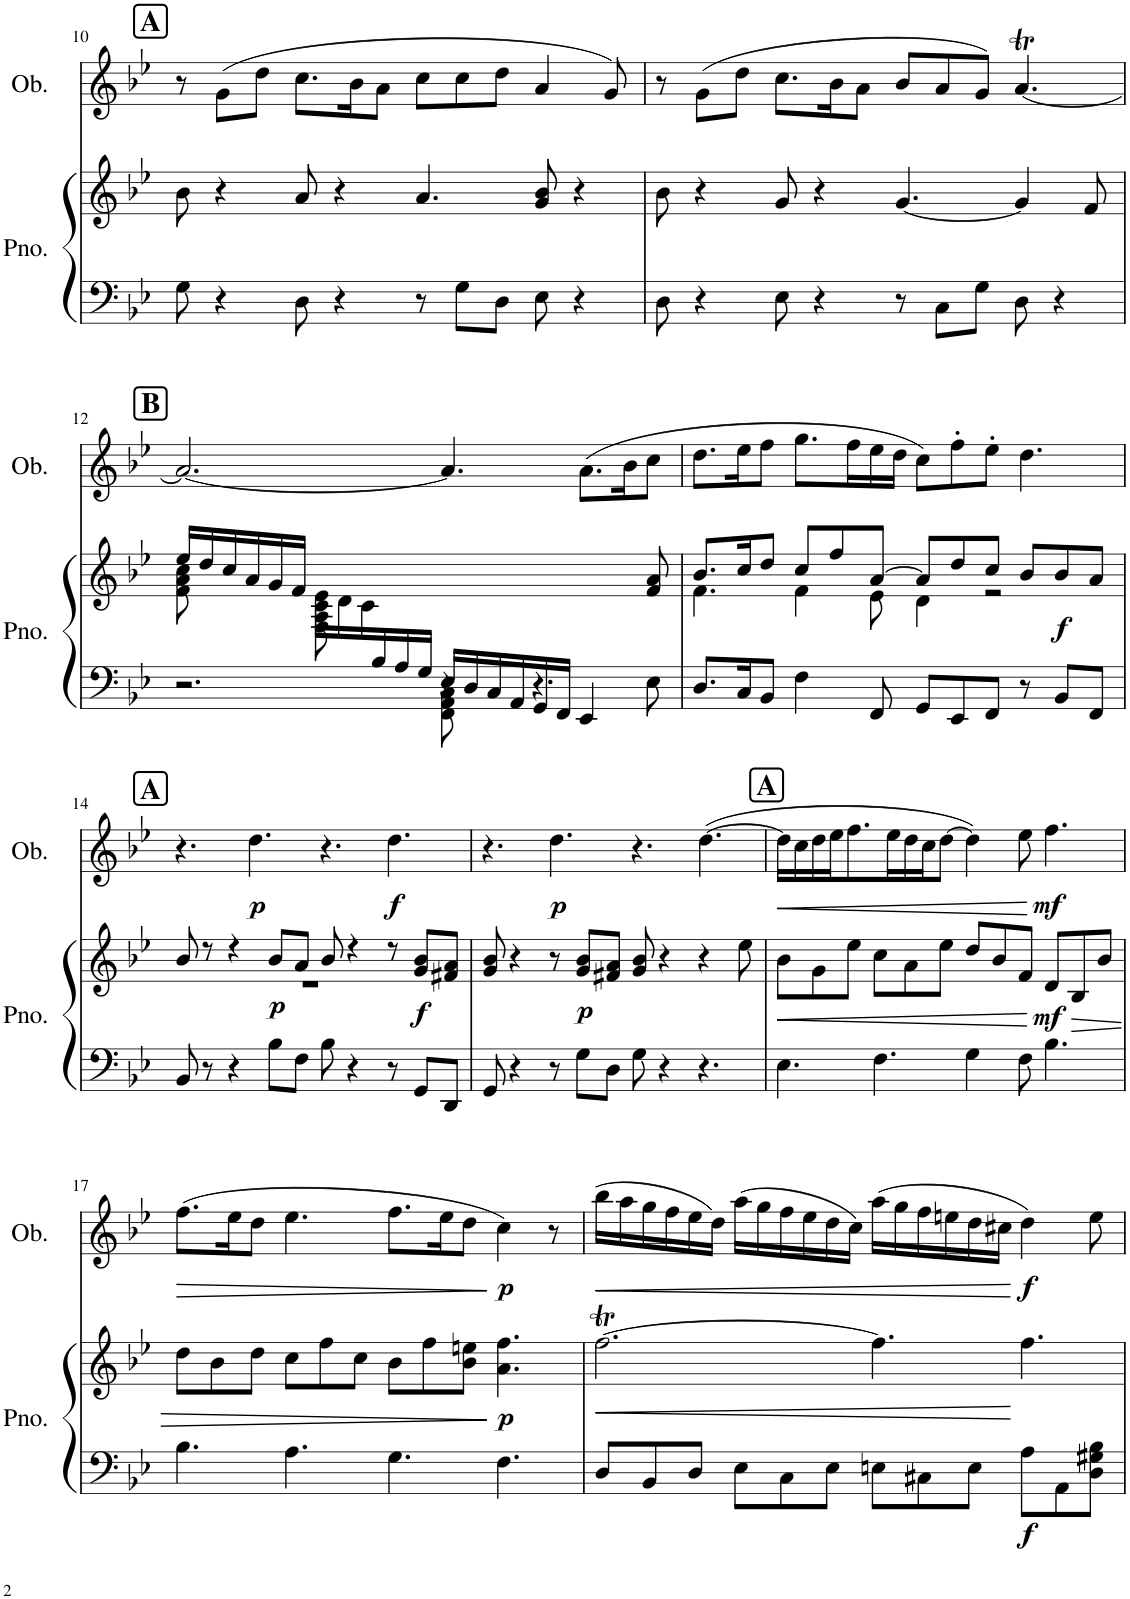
**kern	**kern	**dynam	**kern	**dynam
*part2	*part2	*part2	*part1	*part1
*staff3	*staff2	*staff2/3	*staff1	*staff1
*I"Piano	*	*	*I"Oboe	*
*I'Pno.	*	*	*I'Ob.	*
!!LO:PB:g=z
*clefF4	*clefG2	*	*clefG2	*
*k[b-e-]	*k[b-e-]	*	*k[b-e-]	*
*M12/8	*M12/8	*	*M12/8	*
!!LO:REH:place=s1:a:B:cj:fs=14:t=A
=10	=10	=10	=10	=10
8G\	8b-\	.	8r	.
4r	4r	.	(8g\L	.
.	.	.	8dd\J	.
8D\	8a/	.	8.cc\L	.
4r	4r	.	.	.
.	.	.	16b-\K	.
.	.	.	8a\J	.
8r	4.a/	.	8cc\L	.
8G\L	.	.	8cc\	.
8D\J	.	.	8dd\J	.
8E-\	8g/ 8b-/	.	4a/	.
4r	4r	.	.	.
.	.	.	8g/)	.
=11	=11	=11	=11	=11
8D\	8b-\	.	8r	.
4r	4r	.	(8g\L	.
.	.	.	8dd\J	.
8E-\	8g/	.	8.cc\L	.
4r	4r	.	.	.
.	.	.	16b-\K	.
.	.	.	8a\J	.
8r	[4.g/	.	8b-/L	.
8C\L	.	.	8a/	.
8G\J	.	.	8g/J)	.
8D\	4g/]	.	[4.at/	.
4r	.	.	.	.
.	8f/	.	.	.
!!LO:LB:g=z
!!LO:REH:place=s1:a:B:cj:fs=14:t=B
=12	=12	=12	=12	=12
*^	*^	*	*	*
*	*^	*	*	*	*	*
16ryy	2.ryy	2.r	16ee-/LL	8f\ 8a\ 8cc\	.	2.a/_	.
.	.	.	16dd/	.	.	.	.
.	.	.	16cc/	4ryy	.	.	.
.	.	.	16a/	.	.	.	.
.	.	.	16g/	.	.	.	.
.	.	.	16f/JJ	.	.	.	.
.	.	.	16e-\LL	8F\ 8A\ 8c\	.	.	.
.	.	.	16d\	.	.	.	.
.	.	.	16c\	1ryy	.	.	.
16B-/	.	.	16ryy	.	.	.	.
16A/	.	.	.	.	.	.	.
16G/JJ	.	.	.	.	.	.	.
16E-/LL	8FF\ 8AA\ 8C\	4r	.	.	.	4.a/]	.
16D/	.	.	.	.	.	.	.
16C/	2ryy	.	.	.	.	.	.
16AA/	.	.	.	.	.	.	.
16GG/	.	4.r	.	.	.	.	.
16FF/JJ	.	.	.	.	.	.	.
4EE-/	.	.	.	.	.	(8.a\L	.
.	.	.	.	.	.	16b-\K	.
8ryy	8ryy	8E-\	8f/ 8a/	.	.	8cc\J	.
*v	*v	*v	*	*	*	*	*
=13	=13	=13	=13	=13	=13
8.D/L	8.b-/L	4.f\	.	8.dd\L	.
16C/K	16cc/K	.	.	16ee-\K	.
8BB-/J	8dd/J	.	.	8ff\J	.
4F\	8cc/L	4f\	.	8.gg\L	.
.	8ff/	.	.	.	.
.	.	.	.	16ff\L	.
8FF/	[8a/J	8e-\	.	16ee-\	.
.	.	.	.	16dd\JJ	.
8GG/L	8a/L]	4d\	.	8cc\L)	.
8EE-/	8dd/	.	.	8ff'\	.
8FF/J	8cc/J	2r	.	8ee-'\J	.
8r	8b-/L	.	.	4.dd\	.
!	!	!	!LO:DY:b	!	!
8BB-/L	8b-/	.	f	.	.
8FF/J	8a/J	.	.	.	.
!!LO:LB:g=z
!!LO:REH:place=s1:a:B:cj:fs=14:t=A
=14	=14	=14	=14	=14	=14
8BB-/	8b-/	1.r	.	4.r	.
8r	8r	.	.	.	.
4r	4r	.	.	.	.
!	!	!	!	!	!LO:DY:b
.	.	.	.	4.dd\	p
!	!	!	!LO:DY:b	!	!
8B-\L	8b-/L	.	p	.	.
8F\J	8a/J	.	.	.	.
8B-\	8b-/	.	.	4.r	.
4r	4r	.	.	.	.
!	!	!	!	!	!LO:DY:b
8r	8r	.	.	4.dd\	f
!	!	!	!LO:DY:b	!	!
8GG/L	8g/ 8b-/L	.	f	.	.
8DD/J	8f#X/ 8a/J	.	.	.	.
*	*v	*v	*	*	*
=15	=15	=15	=15	=15
8GG/	8g/ 8b-/	.	4.r	.
4r	4r	.	.	.
!	!	!	!	!LO:DY:b
8r	8r	.	4.dd\	p
!	!	!LO:DY:b	!	!
8G\L	8g/ 8b-/L	p	.	.
8D\J	8f#X/ 8a/J	.	.	.
8G\	8g/ 8b-/	.	4.r	.
4r	4r	.	.	.
4.r	4r	.	([4.dd\	.
.	8ee-\	.	.	.
!!LO:REH:place=s1:a:B:cj:fs=14:t=A
=16	=16	=16	=16	=16
!	!	!LO:HP:b	!	!LO:HP:b
4.E-\	8b-\L	<	16dd\LL]	<
.	.	.	16cc\	.
.	8g\	.	16dd\	.
.	.	.	16ee-\J	.
.	8ee-\J	.	8.ff\	.
4.F\	8cc\L	.	.	.
.	.	.	16ee-\L	.
.	8a\	.	16dd\	.
.	.	.	16cc\J	.
.	8ee-\J	.	[8dd\J	.
4G\	8dd/L	.	4dd\])	.
.	8b-/	.	.	.
8F\	8f/J	.	8ee-\	.
!	!	!LO:DY:n=1:b	!	!LO:DY:n=1:b
4.B-\	8d/L	[ mf	4.ff\	[ mf
!	!	!LO:HP:b	!	!
.	8B-/	>	.	.
.	8b-/J	.	.	.
!!LO:LB:g=z
=17	=17	=17	=17	=17
!	!	!	!	!LO:HP:b
4.B-\	8dd\L	.	(8.ff\L	>
.	8b-\	.	.	.
.	.	.	16ee-\K	.
.	8dd\J	.	8dd\J	.
4.A\	8cc\L	.	4.ee-\	.
.	8ff\	.	.	.
.	8cc\J	.	.	.
4.G\	8b-\L	.	8.ff\L	.
.	8ff\	.	.	.
.	.	.	16ee-\K	.
.	8b-\ 8een\J	.	8dd\J	.
!	!	!LO:DY:n=1:b	!	!LO:DY:n=1:b
4.F\	4.a\ 4.ff\	] p	4cc\)	] p
.	.	.	8r	.
=18	=18	=18	=18	=18
!	!	!LO:HP:b	!	!LO:HP:b
8D/L	[2.ffT\	<	(16bb-\LL	<
.	.	.	16aa\	.
8BB-/	.	.	16gg\	.
.	.	.	16ff\	.
8D/J	.	.	16ee-\	.
.	.	.	16dd\JJ)	.
8E-\L	.	.	(16aa\LL	.
.	.	.	16gg\	.
8C\	.	.	16ff\	.
.	.	.	16ee-\	.
8E-\J	.	.	16dd\	.
.	.	.	16cc\JJ)	.
8En\L	4.ff\]	.	(16aa\LL	.
.	.	.	16gg\	.
8C#X\	.	.	16ff\	.
.	.	.	16een\	.
8E\J	.	.	16dd\	.
.	.	.	16cc#X\JJ	.
!	!	!LO:DY:n=1:b=2	!	!LO:DY:n=1:b
8A\L	4.ff\	[ f	4dd\)	[ f
8AA\	.	.	.	.
8D\ 8G#X\ 8B-\J	.	.	8ee\	.
=	=	=	=	=
*-	*-	*-	*-	*-
